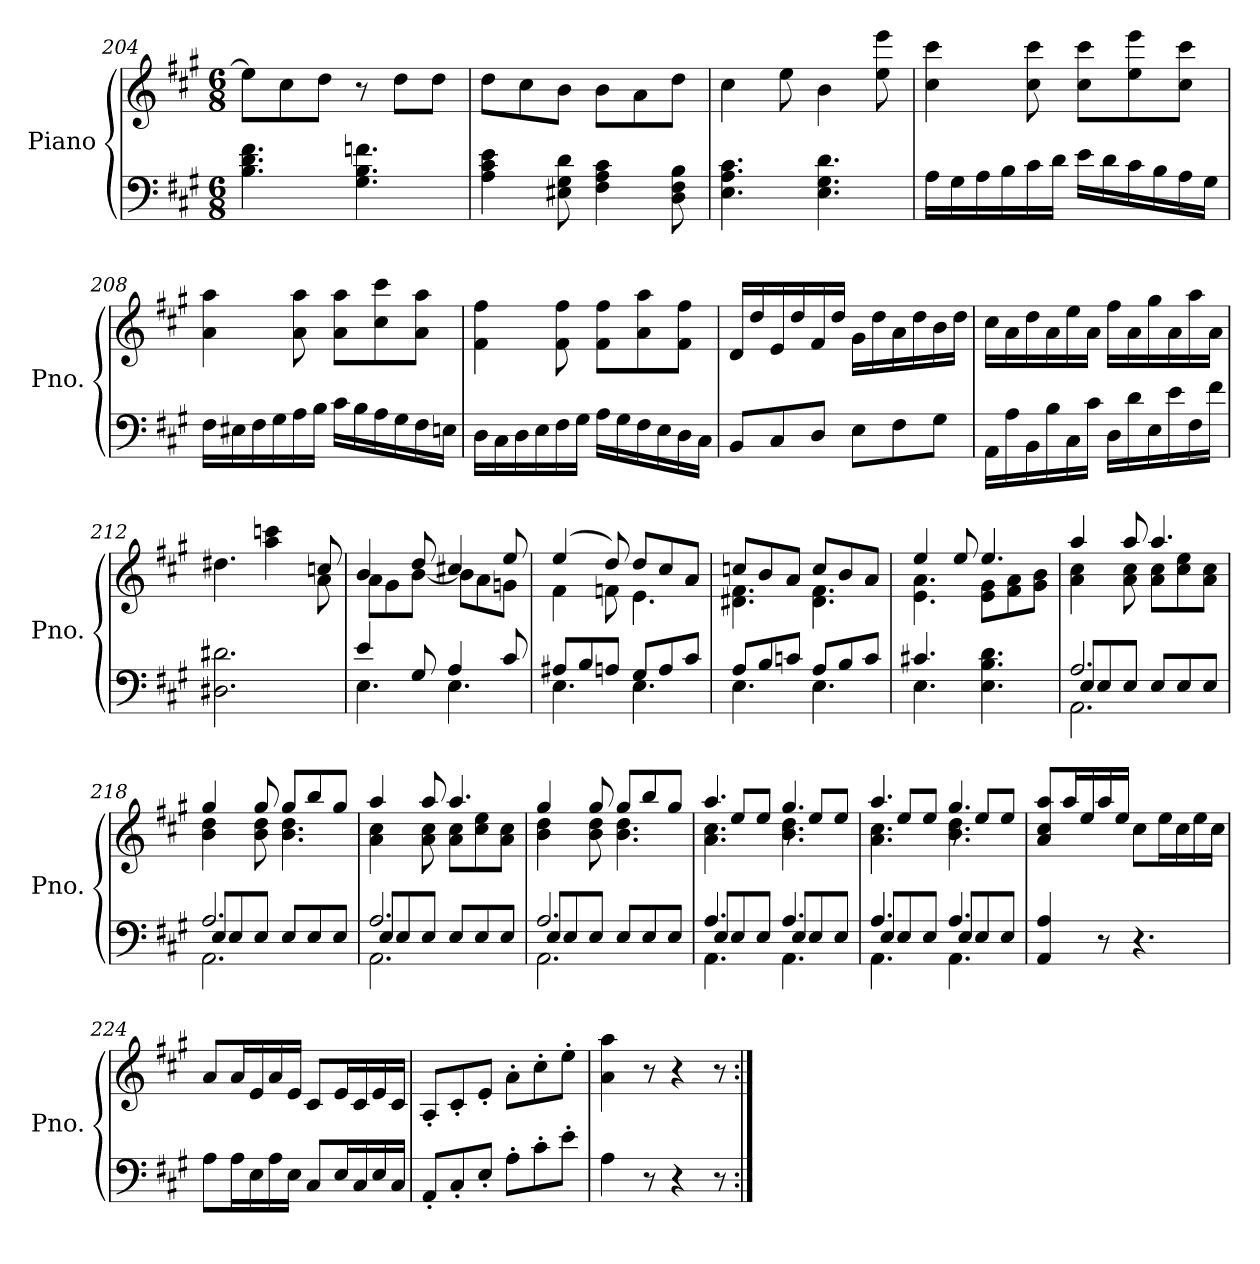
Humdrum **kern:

**kern	**kern
*part1	*part1
*staff2	*staff1
*I"Piano	*
*I'Pno.	*
*clefF4	*clefG2
*k[f#c#g#]	*k[f#c#g#]
*A:	*A:
*M6/8	*M6/8
=204	=204
4.B\ 4.d\ 4.f#\	8ee\L]
.	8cc#\
.	8dd\J
4.G#\ 4.B\ 4.fn\	8r
.	8dd\L
.	8dd\J
=205	=205
4A\ 4c#\ 4e\	8dd\L
.	8cc#\
8E#X\ 8G#\ 8d\	8b\J
4F#\ 4A\ 4c#\	8b\L
.	8a\
8D\ 8F#\ 8B\	8dd\J
=206	=206
4.E\ 4.A\ 4.c#\	4cc#\
.	8ee\
4.E\ 4.G#\ 4.d\	4b\
.	8ee\ 8eee\
!!LO:LB:g=z
=207	=207
16A\LL	4cc#\ 4ccc#\
16G#\	.
16A\	.
16B\	.
16c#\	8cc#\ 8ccc#\
16d\JJ	.
16e\LL	8cc#\ 8ccc#\L
16d\	.
16c#\	8ee\ 8eee\
16B\	.
16A\	8cc#\ 8ccc#\J
16G#\JJ	.
=208	=208
16F#\LL	4a\ 4aa\
16E#X\	.
16F#\	.
16G#\	.
16A\	8a\ 8aa\
16B\JJ	.
16c#\LL	8a\ 8aa\L
16B\	.
16A\	8cc#\ 8ccc#\
16G#\	.
16F#\	8a\ 8aa\J
16En\JJ	.
=209	=209
16D\LL	4f#\ 4ff#\
16C#\	.
16D\	.
16E\	.
16F#\	8f#\ 8ff#\
16G#\JJ	.
16A\LL	8f#\ 8ff#\L
16G#\	.
16F#\	8a\ 8aa\
16E\	.
16D\	8f#\ 8ff#\J
16C#\JJ	.
!!LO:LB:g=z
=210	=210
8BB/L	16d/LL
.	16dd/
8C#/	16e/
.	16dd/
8D/J	16f#/
.	16dd/JJ
8E\L	16g#\LL
.	16dd\
8F#\	16a\
.	16dd\
8G#\J	16b\
.	16dd\JJ
!!LO:LB:g=z
=211	=211
16AA\LL	16cc#\LL
16A\	16a\
16BB\	16dd\
16B\	16a\
16C#\	16ee\
16c#\JJ	16a\JJ
16D\LL	16ff#\LL
16d\	16a\
16E\	16gg#\
16e\	16a\
16F#\	16aa\
16f#\JJ	16a\JJ
=212	=212
*	*^
2.D#X\ 2.d#X\	4.dd#X\	4.ryy
.	4aa\ 4cccn\	8ryy
.	.	8ryy
.	8ccn/	8a\
=213	=213	=213
*^	*	*
4e/	4.E\	4b/	8a\L
.	.	.	8g#\
8G#/	.	8dd/	[8b\J
4A/	4.E\	4cc#X/	8b\L]
.	.	.	8a\
8c#/	.	8ee/	8gn\J
=214	=214	=214	=214
8A#X/L	4.E\	(4ee/	4f#\
8B/	.	.	.
8An/J	.	8dd/)	8fn\
8G#/L	4.E\	8dd/L	4.e\
8A/	.	8cc#/	.
8c#/J	.	8a/J	.
=215	=215	=215	=215
8A/L	4.E\	8ccn/L	4.d#X\ 4.f#\
8B/	.	8b/	.
8cn/J	.	8a/J	.
8A/L	4.E\	8cc/L	4.d#\ 4.f#\
8B/	.	8b/	.
8c/J	.	8a/J	.
!!LO:LB:g=z	!!
=216	=216	=216	=216
4.c#X/	4.E\	4ee/	4.e\ 4.a\
.	.	8ee/	.
4.E\ 4.B\ 4.d\	4.ryy	4.ee/	8e\ 8g#\L
.	.	.	8f#\ 8a\
.	.	.	8g#\ 8b\J
!!LO:PB:g=z	!!
=217	=217	=217	=217
*	*^	*	*
2.A/	2.AA\	8E/L	4aa/	4a\ 4cc#\
.	.	8E/	.	.
.	.	8E/J	8aa/	8a\ 8cc#\
.	.	8E/L	4.aa/	8a\ 8cc#\L
.	.	8E/	.	8cc#\ 8ee\
.	.	8E/J	.	8a\ 8cc#\J
=218	=218	=218	=218	=218
2.A/	2.AA\	8E/L	4gg#/	4b\ 4dd\
.	.	8E/	.	.
.	.	8E/J	8gg#/	8b\ 8dd\
.	.	8E/L	8gg#/L	4.b\ 4.dd\
.	.	8E/	8bb/	.
.	.	8E/J	8gg#/J	.
=219	=219	=219	=219	=219
2.A/	2.AA\	8E/L	4aa/	4a\ 4cc#\
.	.	8E/	.	.
.	.	8E/J	8aa/	8a\ 8cc#\
.	.	8E/L	4.aa/	8a\ 8cc#\L
.	.	8E/	.	8cc#\ 8ee\
.	.	8E/J	.	8a\ 8cc#\J
=220	=220	=220	=220	=220
2.A/	2.AA\	8E/L	4gg#/	4b\ 4dd\
.	.	8E/	.	.
.	.	8E/J	8gg#/	8b\ 8dd\
.	.	8E/L	8gg#/L	4.b\ 4.dd\
.	.	8E/	8bb/	.
.	.	8E/J	8gg#/J	.
=221	=221	=221	=221	=221
*	*	*	*	*^
4.A/	4.AA\	8E/L	4.aa/	4.a\ 4.cc#\	8r
.	.	8E/	.	.	8ee/L
.	.	8E/J	.	.	8ee/J
4.A/	4.AA\	8E/L	4.gg#/	4.b\ 4.dd\	8r
.	.	8E/	.	.	8ee/L
.	.	8E/J	.	.	8ee/J
!!LO:LB:g=z	!!	!!
=222	=222	=222	=222	=222	=222
4.A/	4.AA\	8E/L	4.aa/	4.a\ 4.cc#\	8r
.	.	8E/	.	.	8ee/L
.	.	8E/J	.	.	8ee/J
4.A/	4.AA\	8E/L	4.gg#/	4.b\ 4.dd\	8r
.	.	8E/	.	.	8ee/L
.	.	8E/J	.	.	8ee/J
*v	*v	*v	*	*	*
*	*v	*v	*v
=223	=223
4AA/ 4A/	8a/ 8cc#/ 8aa/L
.	16aa/L
.	16ee/
8r	16aa/
.	16ee/JJ
4.r	8cc#\L
.	16ee\L
.	16cc#\
.	16ee\
.	16cc#\JJ
=224	=224
8A\L	8a/L
16A\L	16a/L
16E\	16e/
16A\	16a/
16E\JJ	16e/JJ
8C#/L	8c#/L
16E/L	16e/L
16C#/	16c#/
16E/	16e/
16C#/JJ	16c#/JJ
=225	=225
8AA'/L	8A'/L
8C#'/	8c#'/
8E'/J	8e'/J
8A'\L	8a'\L
8c#'\	8cc#'\
8e'\J	8ee'\J
=226	=226
4A\	4a\ 4aa\
8r	8r
4r	4r
8r	8r
=:|!	=:|!
*-	*-
